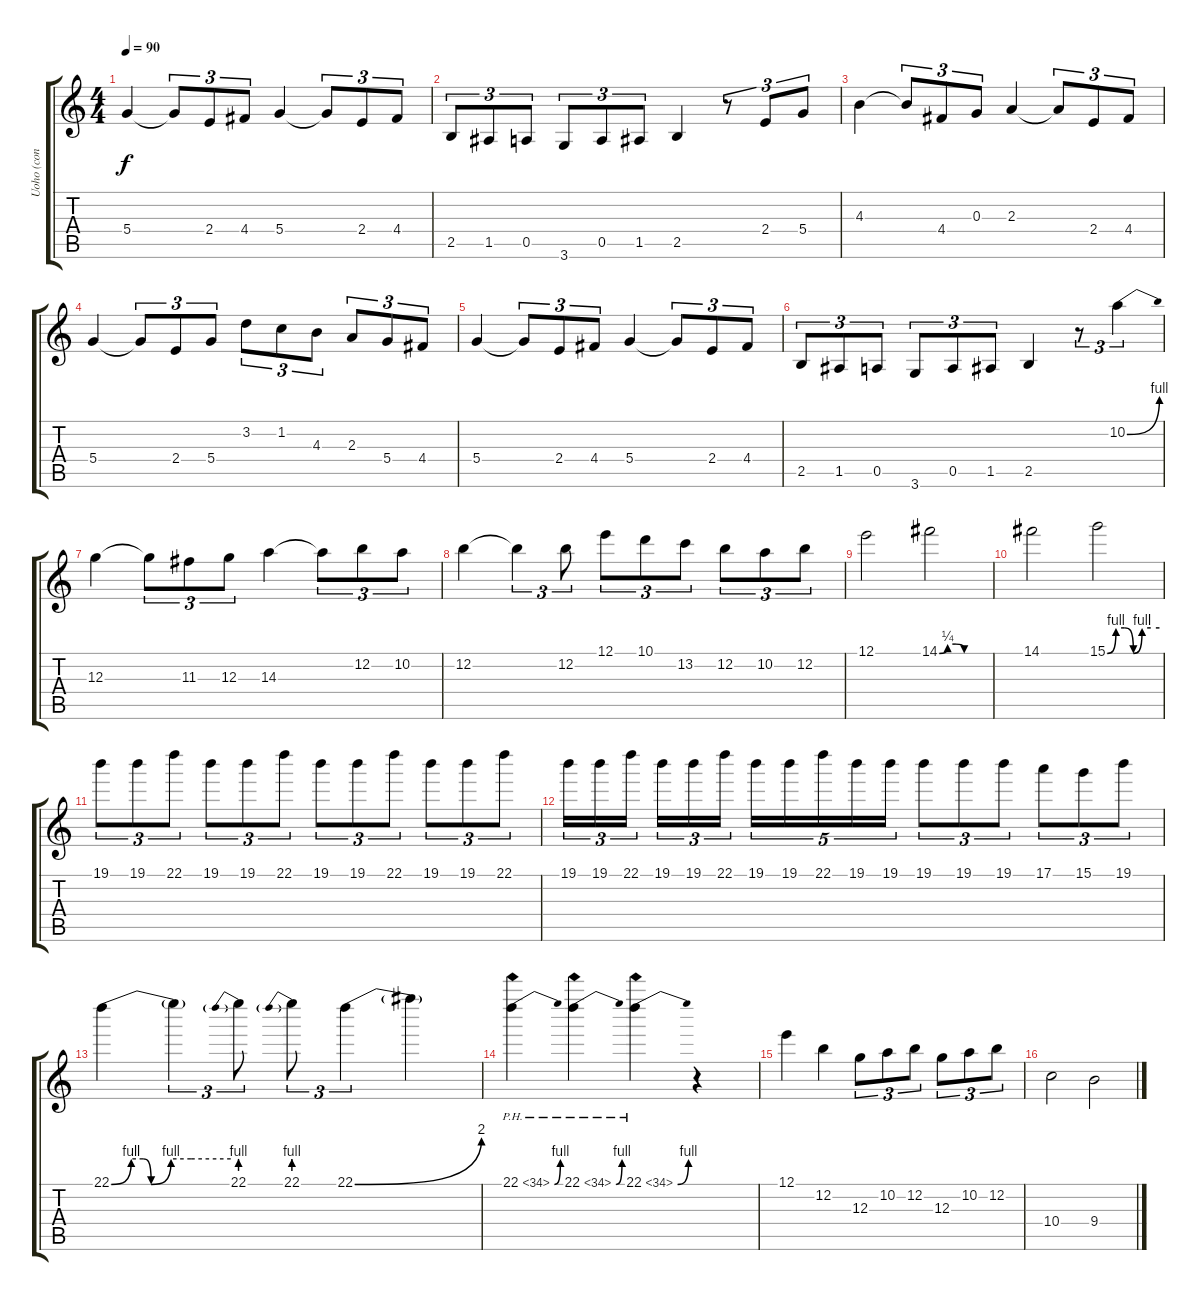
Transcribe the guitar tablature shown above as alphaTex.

\track ("Uoho (con distorsion)" "Uoho (con ") {instrument distortionguitar}
\staff {score tabs}
\tuning (E4 B3 G3 D3 A2 E2) {hide}
\ts (4 4)
\tempo 90
\clef g2
\ks c
5.4.4{dy f} 5.4{t}.8{tu (3 2)} 2.4.8{tu (3 2)} 4.4.8{tu (3 2)} 5.4.4 5.4{t}.8{tu (3 2)} 2.4.8{tu (3 2)} 4.4.8{tu (3 2)} |
2.5.8{tu (3 2)} 1.5.8{tu (3 2)} 0.5.8{tu (3 2)} 3.6.8{tu (3 2)} 0.5.8{tu (3 2)} 1.5.8{tu (3 2)} 2.5.4 r.8{tu (3 2)} 2.4.8{tu (3 2)} 5.4.8{tu (3 2)} |
4.3.4 4.3{t}.8{tu (3 2)} 4.4.8{tu (3 2)} 0.3.8{tu (3 2)} 2.3.4 2.3{t}.8{tu (3 2)} 2.4.8{tu (3 2)} 4.4.8{tu (3 2)} |
5.4.4 5.4{t}.8{tu (3 2)} 2.4.8{tu (3 2)} 5.4.8{tu (3 2)} 3.2.8{tu (3 2)} 1.2.8{tu (3 2)} 4.3.8{tu (3 2)} 2.3.8{tu (3 2)} 5.4.8{tu (3 2)} 4.4.8{tu (3 2)} |
5.4.4 5.4{t}.8{tu (3 2)} 2.4.8{tu (3 2)} 4.4.8{tu (3 2)} 5.4.4 5.4{t}.8{tu (3 2)} 2.4.8{tu (3 2)} 4.4.8{tu (3 2)} |
2.5.8{tu (3 2)} 1.5.8{tu (3 2)} 0.5.8{tu (3 2)} 3.6.8{tu (3 2)} 0.5.8{tu (3 2)} 1.5.8{tu (3 2)} 2.5.4 r.8{tu (3 2)} 10.2{be (bend 0 0 60 4)}.4{tu (3 2)} |
12.3.4 12.3{t}.8{tu (3 2)} 11.3.8{tu (3 2)} 12.3.8{tu (3 2)} 14.3.4 14.3{t}.8{tu (3 2)} 12.2.8{tu (3 2)} 10.2.8{tu (3 2)} |
12.2.4 12.2{t}.4{tu (3 2)} 12.2.8{tu (3 2)} 12.1.8{tu (3 2)} 10.1.8{tu (3 2)} 13.2.8{tu (3 2)} 12.2.8{tu (3 2)} 10.2.8{tu (3 2)} 12.2.8{tu (3 2)} |
12.1.2 14.1{be (custom 0 0 10 1 20 1 30 0 60 0)}.2 |
14.1.2 15.1{be (custom 0 0 10 4 20 4 30 0 40 4 50 4 60 4)}.2 |
19.1.8{tu (3 2)} 19.1.8{tu (3 2)} 22.1.8{tu (3 2)} 19.1.8{tu (3 2)} 19.1.8{tu (3 2)} 22.1.8{tu (3 2)} 19.1.8{tu (3 2)} 19.1.8{tu (3 2)} 22.1.8{tu (3 2)} 19.1.8{tu (3 2)} 19.1.8{tu (3 2)} 22.1.8{tu (3 2)} |
19.1.16{tu (3 2)} 19.1.16{tu (3 2)} 22.1.16{tu (3 2) beam splitsecondary} 19.1.16{tu (3 2)} 19.1.16{tu (3 2)} 22.1.16{tu (3 2)} 19.1.16{tu (5 4)} 19.1.16{tu (5 4)} 22.1.16{tu (5 4)} 19.1.16{tu (5 4)} 19.1.16{tu (5 4)} 19.1.8{tu (3 2)} 19.1.8{tu (3 2)} 19.1.8{tu (3 2)} 17.1.8{tu (3 2)} 15.1.8{tu (3 2)} 19.1.8{tu (3 2)} |
22.1{be (custom 0 0 10 4 16 4 20 0 30 4 40 4 60 4)}.4 22.1{t}.4{tu (3 2)} 22.1{be (prebend 0 4 60 4)}.8{tu (3 2)} 22.1{be (prebend 0 4 60 4)}.8{tu (3 2)} 22.1{be (bend 0 0 60 8)}.4{tu (3 2)} 22.1{t}.4 |
22.1{be (bend 0 0 60 4) ph 12}.4 22.1{be (bend 0 0 60 4) ph 12}.4 22.1{be (bend 0 0 60 4) ph 12}.4 r.4 |
12.1.4 12.2.4 12.3.8{tu (3 2)} 10.2.8{tu (3 2)} 12.2.8{tu (3 2)} 12.3.8{tu (3 2)} 10.2.8{tu (3 2)} 12.2.8{tu (3 2)} |
10.4.2 9.4.2
